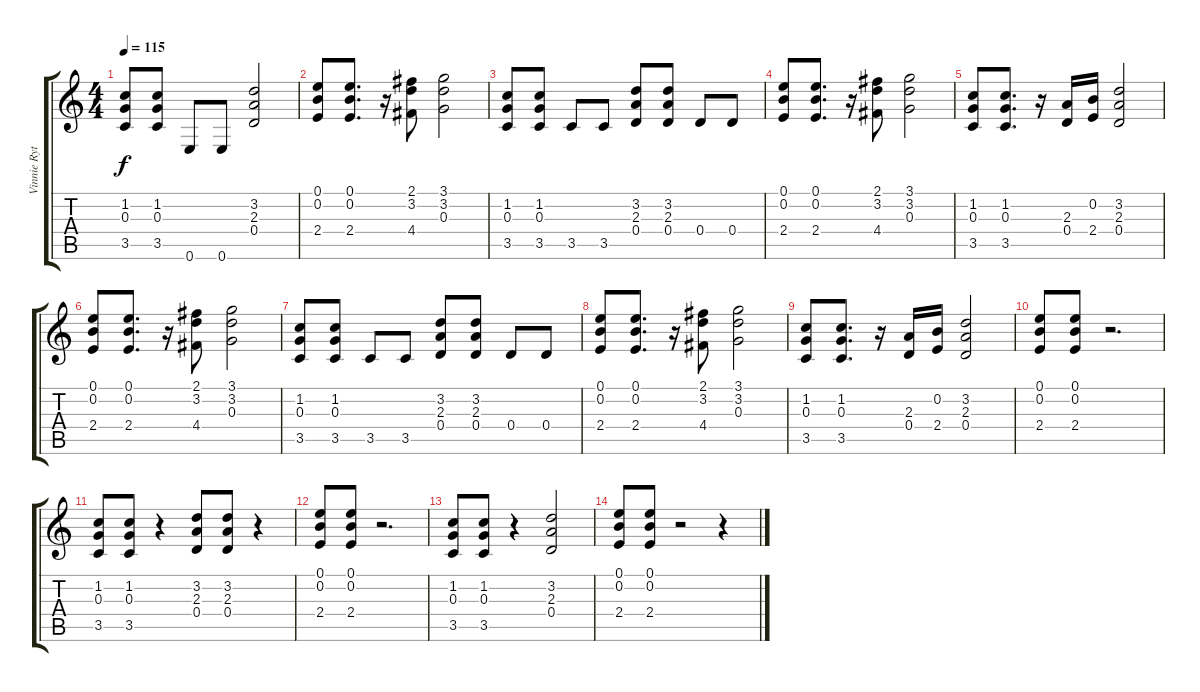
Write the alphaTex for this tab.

\track ("Vinnie Rythm" "Vinnie Ryt") {instrument distortionguitar}
\staff {score tabs}
\tuning (E4 B3 G3 D3 A2 E2) {hide}
\ts (4 4)
\tempo 115
\clef g2
\ks c
(1.2 0.3 3.5).8{dy f} (1.2 0.3 3.5).8 0.6.8 0.6.8 (3.2 2.3 0.4).2 |
(0.1 0.2 2.4).8 (0.1 0.2 2.4).8{d} r.16 (2.1 3.2 4.4).8 (3.1 3.2 0.3).2 |
(1.2 0.3 3.5).8 (1.2 0.3 3.5).8 3.5.8 3.5.8 (3.2 2.3 0.4).8 (3.2 2.3 0.4).8 0.4.8 0.4.8 |
(0.1 0.2 2.4).8 (0.1 0.2 2.4).8{d} r.16 (2.1 3.2 4.4).8 (3.1 3.2 0.3).2 |
(1.2 0.3 3.5).8 (1.2 0.3 3.5).8{d} r.16 (2.3 0.4).16 (0.2 2.4).16 (3.2 2.3 0.4).2 |
(0.1 0.2 2.4).8 (0.1 0.2 2.4).8{d} r.16 (2.1 3.2 4.4).8 (3.1 3.2 0.3).2 |
(1.2 0.3 3.5).8 (1.2 0.3 3.5).8 3.5.8 3.5.8 (3.2 2.3 0.4).8 (3.2 2.3 0.4).8 0.4.8 0.4.8 |
(0.1 0.2 2.4).8 (0.1 0.2 2.4).8{d} r.16 (2.1 3.2 4.4).8 (3.1 3.2 0.3).2 |
(1.2 0.3 3.5).8 (1.2 0.3 3.5).8{d} r.16 (2.3 0.4).16 (0.2 2.4).16 (3.2 2.3 0.4).2 |
(0.1 0.2 2.4).8 (0.1 0.2 2.4).8 r.2{d} |
(1.2 0.3 3.5).8 (1.2 0.3 3.5).8 r.4 (3.2 2.3 0.4).8 (3.2 2.3 0.4).8 r.4 |
(0.1 0.2 2.4).8 (0.1 0.2 2.4).8 r.2{d} |
(1.2 0.3 3.5).8 (1.2 0.3 3.5).8 r.4 (3.2 2.3 0.4).2 |
(0.1 0.2 2.4).8 (0.1 0.2 2.4).8 r.2 r.4
